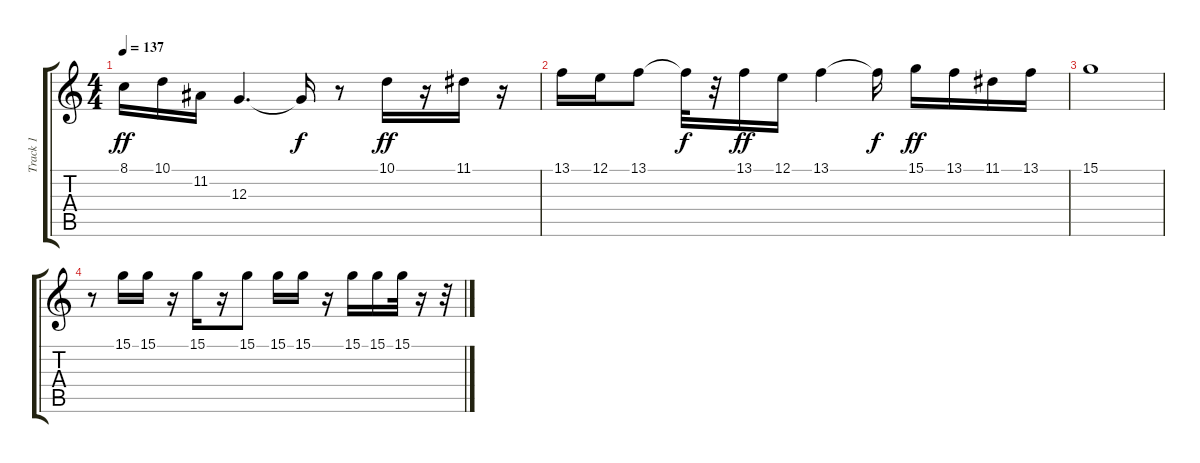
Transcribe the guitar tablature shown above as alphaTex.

\track ("Track 1" "Track 1") {instrument trumpet}
\staff {score tabs}
\tuning (E4 B3 G3 D3 A2 E2) {hide}
\ts (4 4)
\tempo 137
\clef g2
\ks c
8.1.16{dy ff} 10.1.16 11.2.16 12.3.4{d} 12.3{t}.16{dy f} r.8 10.1.16{dy ff} r.16 11.1.16 r.16 |
13.1.16 12.1.16 13.1.8 13.1{t}.32{dy f} r.32 13.1.16{dy ff} 12.1.16 13.1.4 13.1{t}.16{dy f} 15.1.16{dy ff} 13.1.16 11.1.16 13.1.16 |
15.1.1 |
r.8 15.1.16 15.1.16 r.16 15.1.16 r.16 15.1.8 15.1.16 15.1.16 r.16 15.1.16 15.1.16 15.1.32 r.16 r.32
